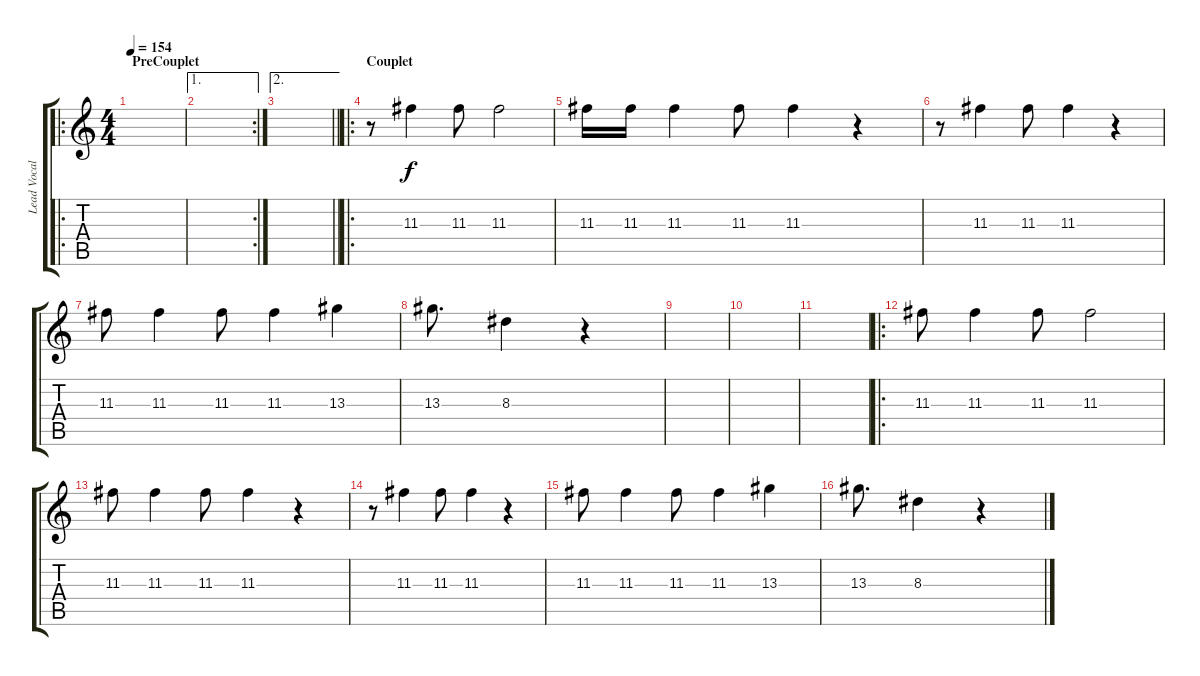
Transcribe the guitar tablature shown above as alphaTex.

\track ("Lead Vocals" "Lead Vocal") {instrument acousticguitarsteel}
\staff {score tabs}
\tuning (E4 B3 G3 D3 A2 E2) {hide}
\ro
\ts (4 4)
\section ("" "PreCouplet")
\tempo 154
\clef g2
\ks c
|
\ae 1
\rc 2
|
\ae 2
\barLineRight lightlight
|
\ro
\section ("" "Couplet")
r.8 11.3.4 11.3.8 11.3.2 |
11.3.16 11.3.16 11.3.4 11.3.8 11.3.4 r.4 |
r.8 11.3.4 11.3.8 11.3.4 r.4 |
11.3.8 11.3.4 11.3.8 11.3.4 13.3.4 |
13.3.8{d} 8.3.4 r.4 |
|
|
|
\ro
11.3.8 11.3.4 11.3.8 11.3.2 |
11.3.8 11.3.4 11.3.8 11.3.4 r.4 |
r.8 11.3.4 11.3.8 11.3.4 r.4 |
11.3.8 11.3.4 11.3.8 11.3.4 13.3.4 |
13.3.8{d} 8.3.4 r.4
